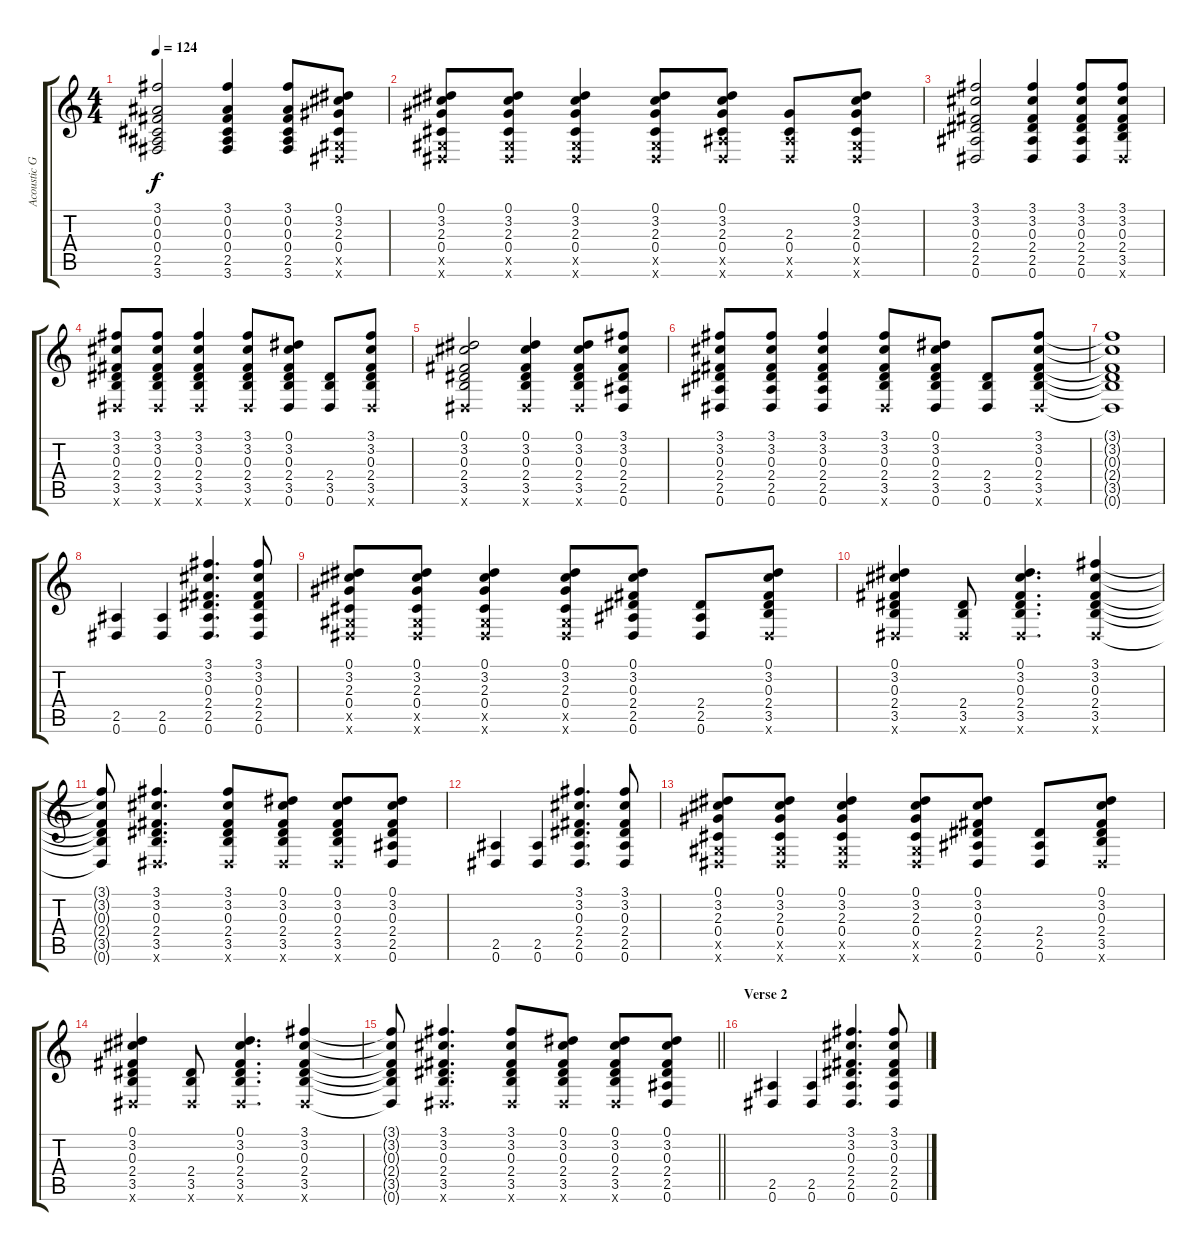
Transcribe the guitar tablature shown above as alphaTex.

\track ("Acoustic Guitar" "Acoustic G") {instrument acousticguitarsteel}
\staff {score tabs}
\tuning (Eb4 Bb3 Gb3 Db3 Ab2 Eb2) {hide}
\ts (4 4)
\tempo 124
\clef g2
\ks c
(3.1 0.2 0.3 0.4 2.5 3.6).2{dy f} (3.1 0.2 0.3 0.4 2.5 3.6).4 (3.1 0.2 0.3 0.4 2.5 3.6).8 (0.1 3.2 2.3 0.4 0.5{x} 0.6{x}).8 |
(0.1 3.2 2.3 0.4 0.5{x} 0.6{x}).8 (0.1 3.2 2.3 0.4 0.5{x} 0.6{x}).8 (0.1 3.2 2.3 0.4 0.5{x} 0.6{x}).4 (0.1 3.2 2.3 0.4 0.5{x} 0.6{x}).8 (0.1 3.2 2.3 0.4 2.5{x} 0.6{x}).8 (2.3 0.4 2.5{x} 0.6{x}).8 (0.1 3.2 2.3 0.4 0.5{x} 0.6{x}).8 |
(3.1 3.2 0.3 2.4 2.5 0.6).2 (3.1 3.2 0.3 2.4 2.5 0.6).4 (3.1 3.2 0.3 2.4 2.5 0.6).8 (3.1 3.2 0.3 2.4 3.5 0.6{x}).8 |
(3.1 3.2 0.3 2.4 3.5 0.6{x}).8 (3.1 3.2 0.3 2.4 3.5 0.6{x}).8 (3.1 3.2 0.3 2.4 3.5 0.6{x}).4 (3.1 3.2 0.3 2.4 3.5 0.6{x}).8 (0.1 3.2 0.3 2.4 3.5 0.6).8 (2.4 3.5 0.6).8 (3.1 3.2 0.3 2.4 3.5 0.6{x}).8 |
(0.1 3.2 0.3 2.4 3.5 0.6{x}).2 (0.1 3.2 0.3 2.4 3.5 0.6{x}).4 (0.1 3.2 0.3 2.4 3.5 0.6{x}).8 (3.1 3.2 0.3 2.4 2.5 0.6).8 |
(3.1 3.2 0.3 2.4 2.5 0.6).8 (3.1 3.2 0.3 2.4 2.5 0.6).8 (3.1 3.2 0.3 2.4 2.5 0.6).4 (3.1 3.2 0.3 2.4 3.5 0.6{x}).8 (0.1 3.2 0.3 2.4 3.5 0.6).8 (2.4 3.5 0.6).8 (3.1 3.2 0.3 2.4 3.5 0.6{x}).8 |
(3.1{t} 3.2{t} 0.3{t} 2.4{t} 3.5{t} 0.6{t}).1 |
(2.5 0.6).4 (2.5 0.6).4 (3.1 3.2 0.3 2.4 2.5 0.6).4{d} (3.1 3.2 0.3 2.4 2.5 0.6).8 |
(0.1 3.2 2.3 0.4 0.5{x} 0.6{x}).8 (0.1 3.2 2.3 0.4 0.5{x} 0.6{x}).8 (0.1 3.2 2.3 0.4 0.5{x} 0.6{x}).4 (0.1 3.2 2.3 0.4 0.5{x} 0.6{x}).8 (0.1 3.2 0.3 2.4 2.5 0.6).8 (2.4 2.5 0.6).8 (0.1 3.2 0.3 2.4 3.5 0.6{x}).8 |
(0.1 3.2 0.3 2.4 3.5 0.6{x}).4 (2.4 3.5 0.6{x}).8 (0.1 3.2 0.3 2.4 3.5 0.6{x}).4{d} (3.1 3.2 0.3 2.4 3.5 0.6{x}).4 |
(3.1{t} 3.2{t} 0.3{t} 2.4{t} 3.5{t} 0.6{t}).8 (3.1 3.2 0.3 2.4 3.5 0.6{x}).4{d} (3.1 3.2 0.3 2.4 3.5 0.6{x}).8 (0.1 3.2 0.3 2.4 3.5 0.6{x}).8 (0.1 3.2 0.3 2.4 3.5 0.6{x}).8 (0.1 3.2 0.3 2.4 2.5 0.6).8 |
(2.5 0.6).4 (2.5 0.6).4 (3.1 3.2 0.3 2.4 2.5 0.6).4{d} (3.1 3.2 0.3 2.4 2.5 0.6).8 |
(0.1 3.2 2.3 0.4 0.5{x} 0.6{x}).8 (0.1 3.2 2.3 0.4 0.5{x} 0.6{x}).8 (0.1 3.2 2.3 0.4 0.5{x} 0.6{x}).4 (0.1 3.2 2.3 0.4 0.5{x} 0.6{x}).8 (0.1 3.2 0.3 2.4 2.5 0.6).8 (2.4 2.5 0.6).8 (0.1 3.2 0.3 2.4 3.5 0.6{x}).8 |
(0.1 3.2 0.3 2.4 3.5 0.6{x}).4 (2.4 3.5 0.6{x}).8 (0.1 3.2 0.3 2.4 3.5 0.6{x}).4{d} (3.1 3.2 0.3 2.4 3.5 0.6{x}).4 |
\barLineRight lightlight
(3.1{t} 3.2{t} 0.3{t} 2.4{t} 3.5{t} 0.6{t}).8 (3.1 3.2 0.3 2.4 3.5 0.6{x}).4{d} (3.1 3.2 0.3 2.4 3.5 0.6{x}).8 (0.1 3.2 0.3 2.4 3.5 0.6{x}).8 (0.1 3.2 0.3 2.4 3.5 0.6{x}).8 (0.1 3.2 0.3 2.4 2.5 0.6).8 |
\section ("" "Verse 2")
(2.5 0.6).4 (2.5 0.6).4 (3.1 3.2 0.3 2.4 2.5 0.6).4{d} (3.1 3.2 0.3 2.4 2.5 0.6).8
